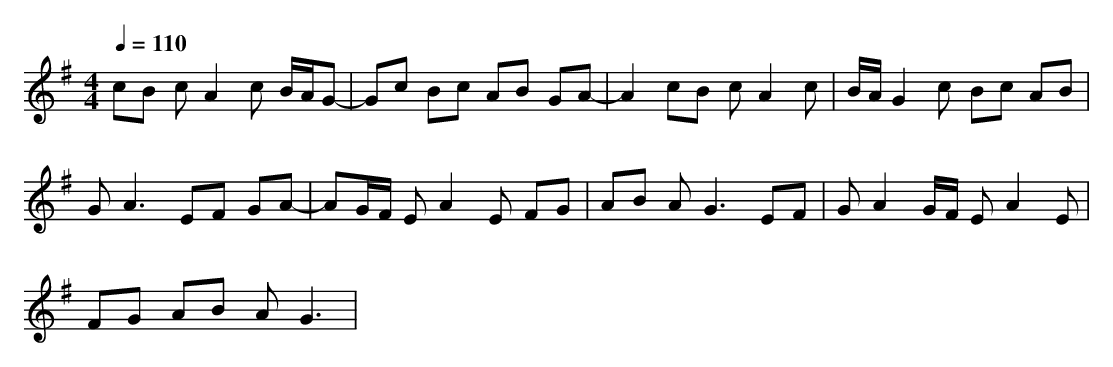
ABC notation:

X:1
T:
M: 4/4
L: 1/8
Q:1/4=110
K:G % 1 sharps
cB cA2c B/2A/2G-|Gc Bc AB GA-|A2 cB cA2c|B/2A/2G2c Bc AB|
G2<A2 EF GA-|AG/2F/2 EA2E FG|AB A2<G2 EF|GA2G/2F/2 EA2E|
FG AB A2<G2|
